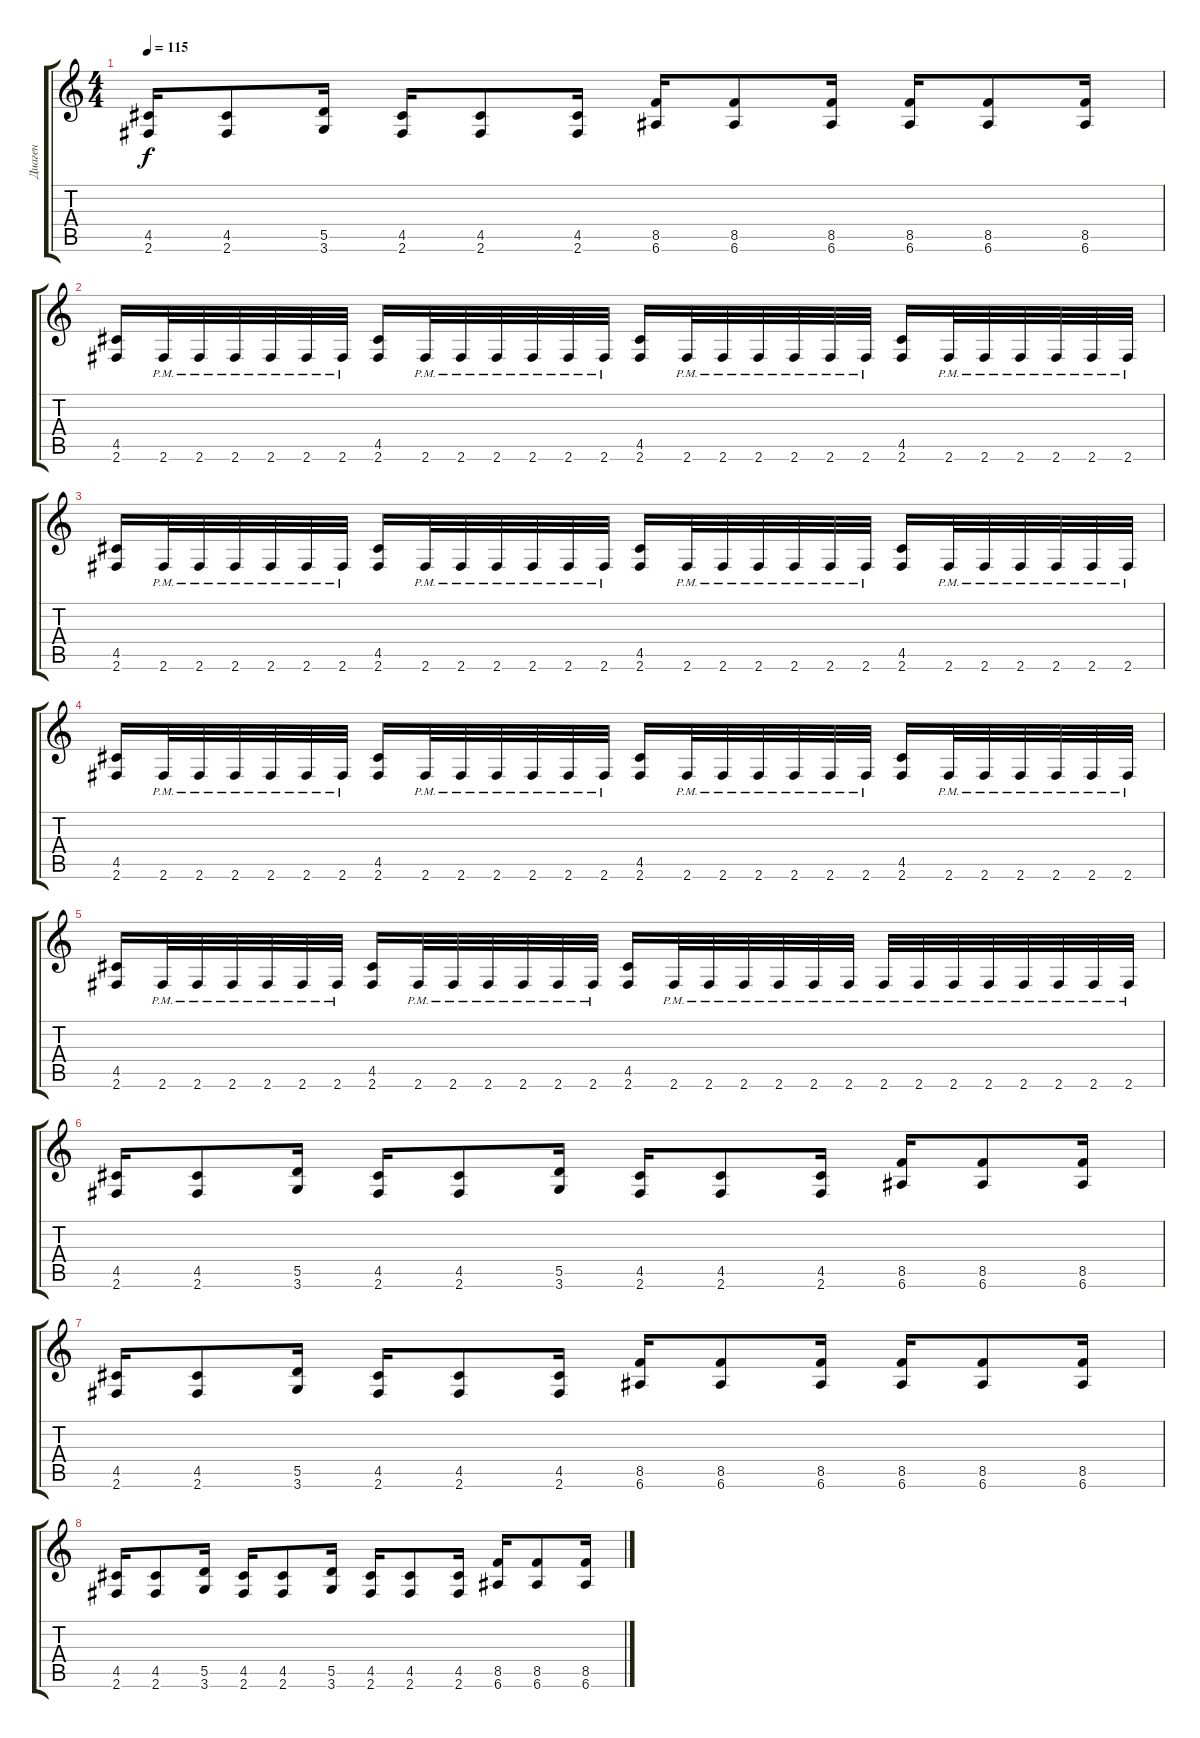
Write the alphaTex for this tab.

\track ("Диаген" "Диаген") {instrument distortionguitar}
\staff {score tabs}
\tuning (E4 B3 G3 D3 A2 E2) {hide}
\ts (4 4)
\tempo 115
\clef g2
\ks c
(4.5 2.6).16{dy f} (4.5 2.6).8 (5.5 3.6).16 (4.5 2.6).16 (4.5 2.6).8 (4.5 2.6).16 (8.5 6.6).16 (8.5 6.6).8 (8.5 6.6).16 (8.5 6.6).16 (8.5 6.6).8 (8.5 6.6).16 |
(4.5 2.6).16 2.6{pm}.32 2.6{pm}.32 2.6{pm}.32 2.6{pm}.32 2.6{pm}.32 2.6{pm}.32 (4.5 2.6).16 2.6{pm}.32 2.6{pm}.32 2.6{pm}.32 2.6{pm}.32 2.6{pm}.32 2.6{pm}.32 (4.5 2.6).16 2.6{pm}.32 2.6{pm}.32 2.6{pm}.32 2.6{pm}.32 2.6{pm}.32 2.6{pm}.32 (4.5 2.6).16 2.6{pm}.32 2.6{pm}.32 2.6{pm}.32 2.6{pm}.32 2.6{pm}.32 2.6{pm}.32 |
(4.5 2.6).16 2.6{pm}.32 2.6{pm}.32 2.6{pm}.32 2.6{pm}.32 2.6{pm}.32 2.6{pm}.32 (4.5 2.6).16 2.6{pm}.32 2.6{pm}.32 2.6{pm}.32 2.6{pm}.32 2.6{pm}.32 2.6{pm}.32 (4.5 2.6).16 2.6{pm}.32 2.6{pm}.32 2.6{pm}.32 2.6{pm}.32 2.6{pm}.32 2.6{pm}.32 (4.5 2.6).16 2.6{pm}.32 2.6{pm}.32 2.6{pm}.32 2.6{pm}.32 2.6{pm}.32 2.6{pm}.32 |
(4.5 2.6).16 2.6{pm}.32 2.6{pm}.32 2.6{pm}.32 2.6{pm}.32 2.6{pm}.32 2.6{pm}.32 (4.5 2.6).16 2.6{pm}.32 2.6{pm}.32 2.6{pm}.32 2.6{pm}.32 2.6{pm}.32 2.6{pm}.32 (4.5 2.6).16 2.6{pm}.32 2.6{pm}.32 2.6{pm}.32 2.6{pm}.32 2.6{pm}.32 2.6{pm}.32 (4.5 2.6).16 2.6{pm}.32 2.6{pm}.32 2.6{pm}.32 2.6{pm}.32 2.6{pm}.32 2.6{pm}.32 |
(4.5 2.6).16 2.6{pm}.32 2.6{pm}.32 2.6{pm}.32 2.6{pm}.32 2.6{pm}.32 2.6{pm}.32 (4.5 2.6).16 2.6{pm}.32 2.6{pm}.32 2.6{pm}.32 2.6{pm}.32 2.6{pm}.32 2.6{pm}.32 (4.5 2.6).16 2.6{pm}.32 2.6{pm}.32 2.6{pm}.32 2.6{pm}.32 2.6{pm}.32 2.6{pm}.32 2.6{pm}.32 2.6{pm}.32 2.6{pm}.32 2.6{pm}.32 2.6{pm}.32 2.6{pm}.32 2.6{pm}.32 2.6{pm}.32 |
(4.5 2.6).16 (4.5 2.6).8 (5.5 3.6).16 (4.5 2.6).16 (4.5 2.6).8 (5.5 3.6).16 (4.5 2.6).16 (4.5 2.6).8 (4.5 2.6).16 (8.5 6.6).16 (8.5 6.6).8 (8.5 6.6).16 |
(4.5 2.6).16 (4.5 2.6).8 (5.5 3.6).16 (4.5 2.6).16 (4.5 2.6).8 (4.5 2.6).16 (8.5 6.6).16 (8.5 6.6).8 (8.5 6.6).16 (8.5 6.6).16 (8.5 6.6).8 (8.5 6.6).16 |
(4.5 2.6).16 (4.5 2.6).8 (5.5 3.6).16 (4.5 2.6).16 (4.5 2.6).8 (5.5 3.6).16 (4.5 2.6).16 (4.5 2.6).8 (4.5 2.6).16 (8.5 6.6).16 (8.5 6.6).8 (8.5 6.6).16
